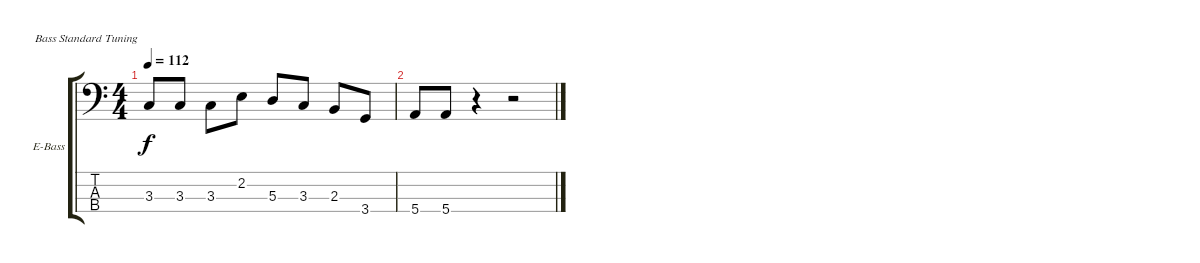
\defaultSystemsLayout 4
\bracketExtendMode groupsimilarinstruments
\firstSystemTrackNameOrientation horizontal
\otherSystemsTrackNameOrientation horizontal
\track ("Electric Bass" "E-Bass") {instrument electricbassfinger}
\staff {score tabs}
\tuning (G2 D2 A1 E1)
\ts (4 4)
\tempo 112
\clef f4
\ks c
3.3.8{dy f} 3.3.8 3.3.8 2.2.8 5.3.8 3.3.8 2.3.8 3.4.8 |
5.4.8 5.4.8 r.4 r.2
